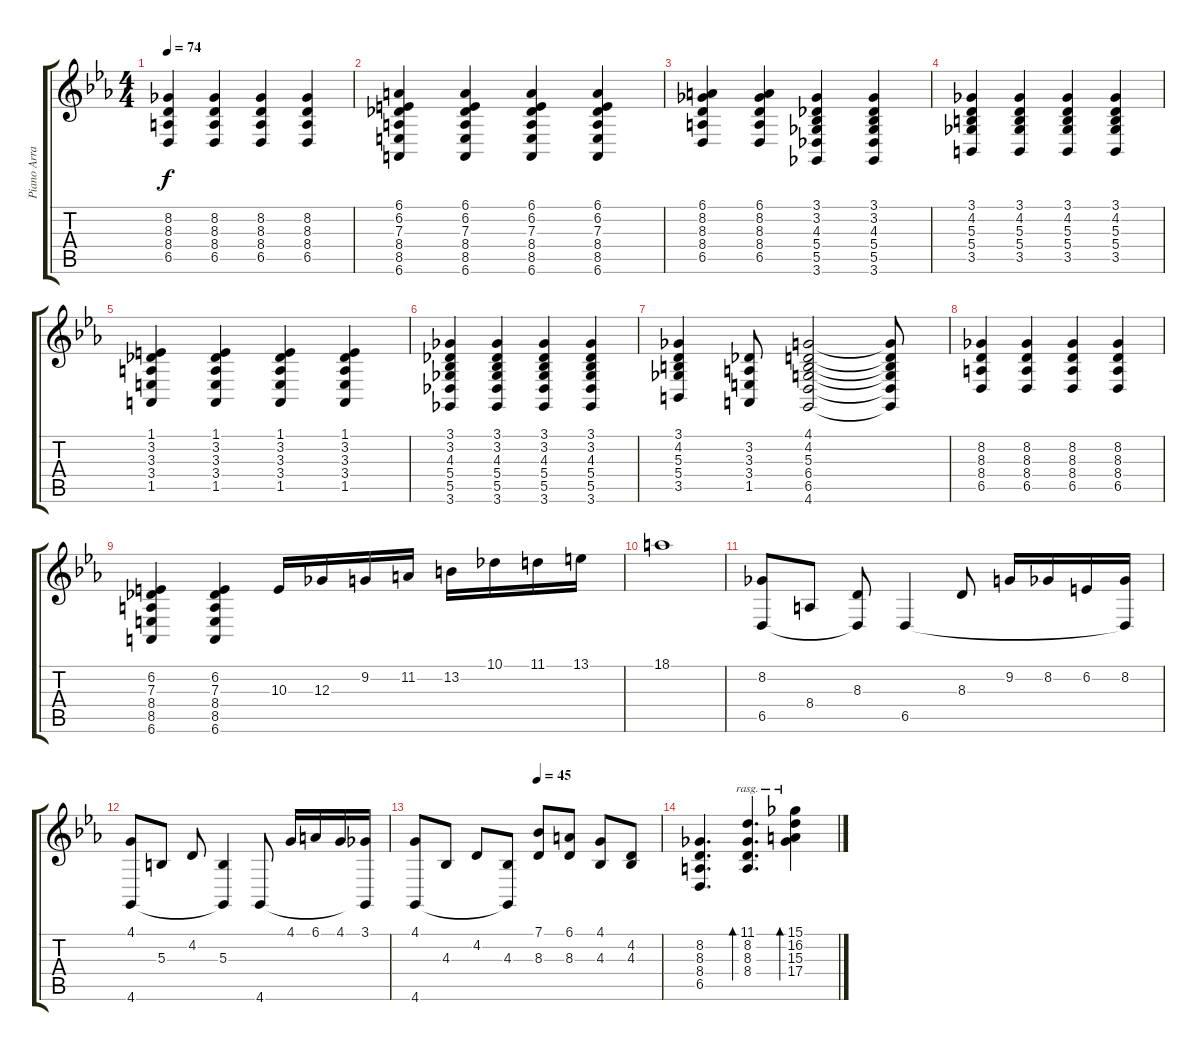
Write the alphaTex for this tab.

\track ("Piano Arranged for Guitar" "Piano Arra") {instrument brightacousticpiano}
\staff {score tabs}
\tuning (Eb4 Bb3 Gb3 Db3 Ab2 Eb2) {hide}
\ts (4 4)
\tempo 74
\clef g2
\ks cminor
(8.2 8.3 8.4 6.5).4{dy f} (8.2 8.3 8.4 6.5).4 (8.2 8.3 8.4 6.5).4 (8.2 8.3 8.4 6.5).4 |
(6.1 6.2 7.3 8.4 8.5 6.6).4 (6.1 6.2 7.3 8.4 8.5 6.6).4 (6.1 6.2 7.3 8.4 8.5 6.6).4 (6.1 6.2 7.3 8.4 8.5 6.6).4 |
(6.1 8.2 8.3 8.4 6.5).4 (6.1 8.2 8.3 8.4 6.5).4 (3.1 3.2 4.3 5.4 5.5 3.6).4 (3.1 3.2 4.3 5.4 5.5 3.6).4 |
(3.1 4.2 5.3 5.4 3.5).4 (3.1 4.2 5.3 5.4 3.5).4 (3.1 4.2 5.3 5.4 3.5).4 (3.1 4.2 5.3 5.4 3.5).4 |
(1.1 3.2 3.3 3.4 1.5).4 (1.1 3.2 3.3 3.4 1.5).4 (1.1 3.2 3.3 3.4 1.5).4 (1.1 3.2 3.3 3.4 1.5).4 |
(3.1 3.2 4.3 5.4 5.5 3.6).4 (3.1 3.2 4.3 5.4 5.5 3.6).4 (3.1 3.2 4.3 5.4 5.5 3.6).4 (3.1 3.2 4.3 5.4 5.5 3.6).4 |
(3.1 4.2 5.3 5.4 3.5).4 (3.2 3.3 3.4 1.5).8 (4.1 4.2 5.3 6.4 6.5 4.6).2 (4.1{t} 4.2{t} 5.3{t} 6.4{t} 6.5{t} 4.6{t}).8 |
(8.2 8.3 8.4 6.5).4 (8.2 8.3 8.4 6.5).4 (8.2 8.3 8.4 6.5).4 (8.2 8.3 8.4 6.5).4 |
(6.2 7.3 8.4 8.5 6.6).4 (6.2 7.3 8.4 8.5 6.6).4 10.3.16 12.3.16 9.2.16 11.2.16 13.2.16 10.1.16 11.1.16 13.1.16 |
18.1.1 |
(8.2 6.5).8 8.4.8 (8.3 6.5{t}).8 6.5.4 8.3.8 9.2.16 8.2.16 6.2.16 (8.2 6.5{t}).16 |
(4.1 4.6).8 5.3.8 4.2.8 (5.3 4.6{t}).4 4.6.8 4.1.16 6.1.16 4.1.16 (3.1 4.6{t}).16 |
\tempo (45 0.5)
(4.1 4.6).8 4.3.8 4.2.8 (4.3 4.6{t}).8 (7.1 8.3).8 (6.1 8.3).8 (4.1 4.3).8 (4.2 4.3).8 |
(8.2 8.3 8.4 6.5).4{d} (11.1 8.2 8.3 8.4).4{d bd 120 rasg ii} (15.1 16.2 15.3 17.4).4{bd 120 rasg ii}
